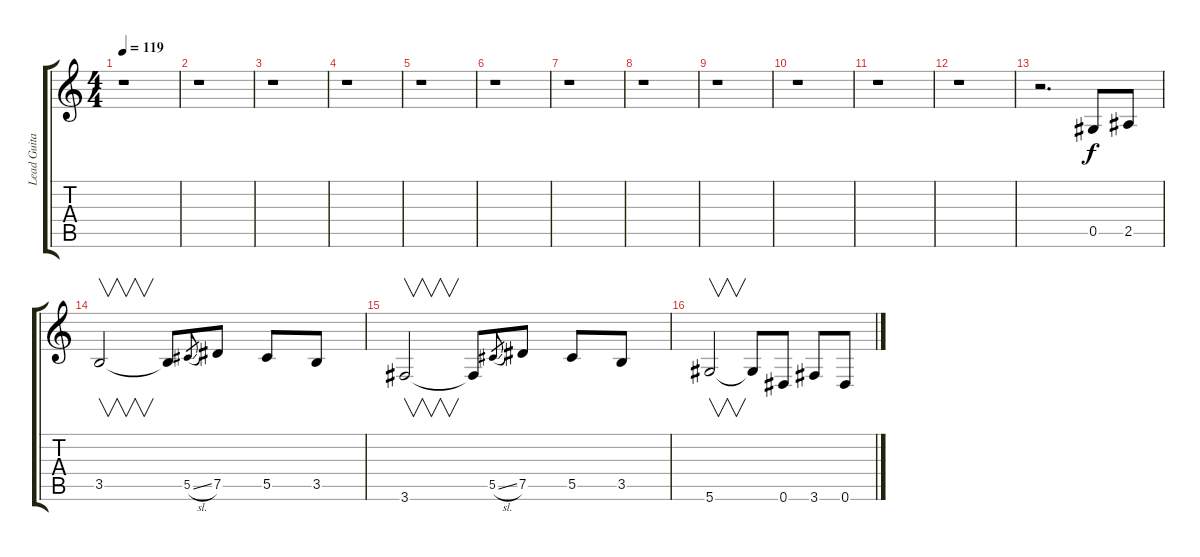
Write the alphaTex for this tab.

\track ("Lead Guitar" "Lead Guita") {instrument overdrivenguitar}
\staff {score tabs}
\tuning (Eb4 Bb3 Gb3 Db3 Ab2 Eb2) {hide}
\ts (4 4)
\tempo 119
\clef g2
\ks c
r.1{dy f} |
r.1 |
r.1 |
r.1 |
r.1 |
r.1 |
r.1 |
r.1 |
r.1 |
r.1 |
r.1 |
r.1 |
r.2{d} 0.5.8 2.5.8 |
3.5.2{v} 3.5{t}.8 5.5{sl}.8{gr} 7.5.8 5.5.8 3.5.8 |
3.6.2{v} 3.6{t}.8 5.5{sl}.8{gr} 7.5.8 5.5.8 3.5.8 |
5.6.2{v} 5.6{t}.8 0.6.8 3.6.8 0.6.8
